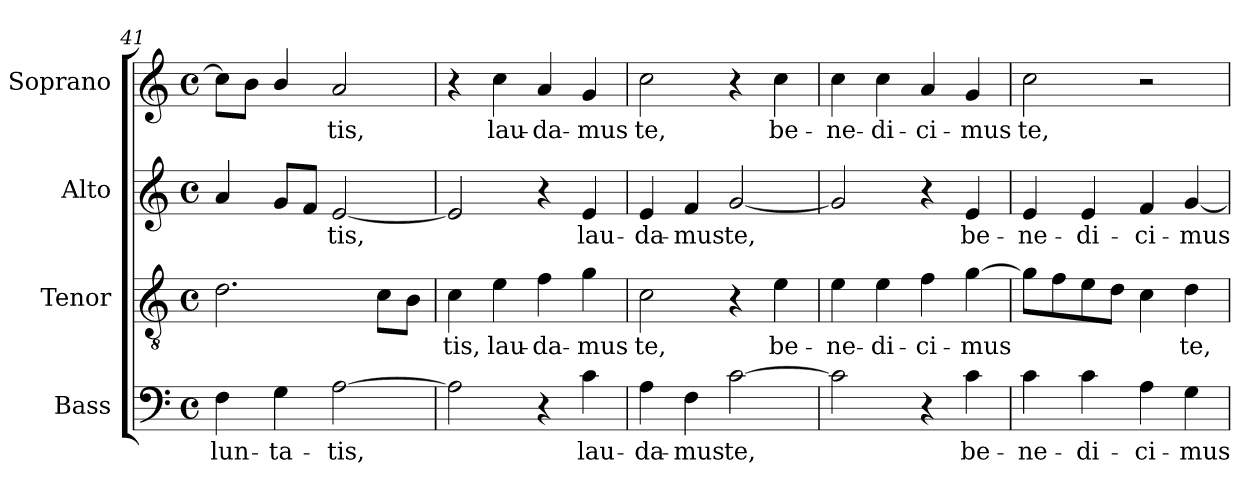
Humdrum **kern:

**kern	**text	**kern	**text	**kern	**text	**kern	**text
*part4	*part4	*part3	*part3	*part2	*part2	*part1	*part1
*staff4	*staff4	*staff3	*staff3	*staff2	*staff2	*staff1	*staff1
*I"Bass	*	*I"Tenor	*	*I"Alto	*	*I"Soprano	*
*I'B.	*	*I'T.	*	*I'A.	*	*I'S.	*
*clefF4	*	*clefGv2	*	*clefG2	*	*clefG2	*
*	*	*ITrd7c12	*	*	*	*	*
*k[]	*	*k[]	*	*k[]	*	*k[]	*
*C:	*	*C:	*	*C:	*	*C:	*
*M4/4	*	*M4/4	*	*M4/4	*	*M4/4	*
*met(c)	*	*met(c)	*	*met(c)	*	*met(c)	*
=41	=41	=41	=41	=41	=41	=41	=41
!	!LO:LY:b:color=#000000	!	!	!	!	!	!
4Fi\	-lun-	2.Di\	.	4ai/	.	8cci\L]	.
.	.	.	.	.	.	8bi\J	.
!	!LO:LY:b:color=#000000	!	!	!	!	!	!
4Gi\	-ta-	.	.	8gi/L	.	4bi/	.
.	.	.	.	8fi/J	.	.	.
!	!LO:LY:b:color=#000000	!	!	!	!	!	!
!	!	!	!	!	!LO:LY:b:color=#000000	!	!
!	!	!	!	!	!	!	!LO:LY:b:color=#000000
[2Ai\	-tis,	.	.	[2ei/	-tis,	2ai/	-tis,
.	.	8Ci\L	.	.	.	.	.
.	.	8BBi\J	.	.	.	.	.
=42	=42	=42	=42	=42	=42	=42	=42
!	!	!	!LO:LY:b:color=#000000	!	!	!	!
2Ai\]	.	4Ci\	-tis,	2ei/]	.	4r	.
!	!	!	!LO:LY:b:color=#000000	!	!	!	!
!	!	!	!	!	!	!	!LO:LY:b:color=#000000
.	.	4Ei\	lau-	.	.	4cci\	lau-
!	!	!	!LO:LY:b:color=#000000	!	!	!	!
!	!	!	!	!	!	!	!LO:LY:b:color=#000000
4r	.	4Fi\	-da-	4r	.	4ai/	-da-
!	!LO:LY:b:color=#000000	!	!	!	!	!	!
!	!	!	!LO:LY:b:color=#000000	!	!	!	!
!	!	!	!	!	!LO:LY:b:color=#000000	!	!
!	!	!	!	!	!	!	!LO:LY:b:color=#000000
4ci\	lau-	4Gi\	-mus	4ei/	lau-	4gi/	-mus
!!LO:LB:g=z
=43	=43	=43	=43	=43	=43	=43	=43
!	!LO:LY:b:color=#000000	!	!	!	!	!	!
!	!	!	!LO:LY:b:color=#000000	!	!	!	!
!	!	!	!	!	!LO:LY:b:color=#000000	!	!
!	!	!	!	!	!	!	!LO:LY:b:color=#000000
4Ai\	-da-	2Ci\	te,	4ei/	-da-	2cci\	te,
!	!LO:LY:b:color=#000000	!	!	!	!	!	!
!	!	!	!	!	!LO:LY:b:color=#000000	!	!
4Fi\	-mus	.	.	4fi/	-mus	.	.
!	!LO:LY:b:color=#000000	!	!	!	!	!	!
!	!	!	!	!	!LO:LY:b:color=#000000	!	!
[2ci\	te,	4r	.	[2gi/	te,	4r	.
!	!	!	!LO:LY:b:color=#000000	!	!	!	!
!	!	!	!	!	!	!	!LO:LY:b:color=#000000
.	.	4Ei\	be-	.	.	4cci\	be-
=44	=44	=44	=44	=44	=44	=44	=44
!	!	!	!LO:LY:b:color=#000000	!	!	!	!
!	!	!	!	!	!	!	!LO:LY:b:color=#000000
2ci\]	.	4Ei\	-ne-	2gi/]	.	4cci\	-ne-
!	!	!	!LO:LY:b:color=#000000	!	!	!	!
!	!	!	!	!	!	!	!LO:LY:b:color=#000000
.	.	4Ei\	-di-	.	.	4cci\	-di-
!	!	!	!LO:LY:b:color=#000000	!	!	!	!
!	!	!	!	!	!	!	!LO:LY:b:color=#000000
4r	.	4Fi\	-ci-	4r	.	4ai/	-ci-
!	!LO:LY:b:color=#000000	!	!	!	!	!	!
!	!	!	!LO:LY:b:color=#000000	!	!	!	!
!	!	!	!	!	!LO:LY:b:color=#000000	!	!
!	!	!	!	!	!	!	!LO:LY:b:color=#000000
4ci\	be-	[4Gi\	-mus	4ei/	be-	4gi/	-mus
=45	=45	=45	=45	=45	=45	=45	=45
!	!LO:LY:b:color=#000000	!	!	!	!	!	!
!	!	!	!	!	!LO:LY:b:color=#000000	!	!
!	!	!	!	!	!	!	!LO:LY:b:color=#000000
4ci\	-ne-	8Gi\L]	.	4ei/	-ne-	2cci\	te,
.	.	8Fi\	.	.	.	.	.
!	!LO:LY:b:color=#000000	!	!	!	!	!	!
!	!	!	!	!	!LO:LY:b:color=#000000	!	!
4ci\	-di-	8Ei\	.	4ei/	-di-	.	.
.	.	8Di\J	.	.	.	.	.
!	!LO:LY:b:color=#000000	!	!	!	!	!	!
!	!	!	!	!	!LO:LY:b:color=#000000	!	!
4Ai\	-ci-	4Ci\	.	4fi/	-ci-	2r	.
!	!LO:LY:b:color=#000000	!	!	!	!	!	!
!	!	!	!LO:LY:b:color=#000000	!	!	!	!
!	!	!	!	!	!LO:LY:b:color=#000000	!	!
4Gi\	-mus	4Di\	te,	[4gi/	-mus	.	.
=	=	=	=	=	=	=	=
*-	*-	*-	*-	*-	*-	*-	*-
